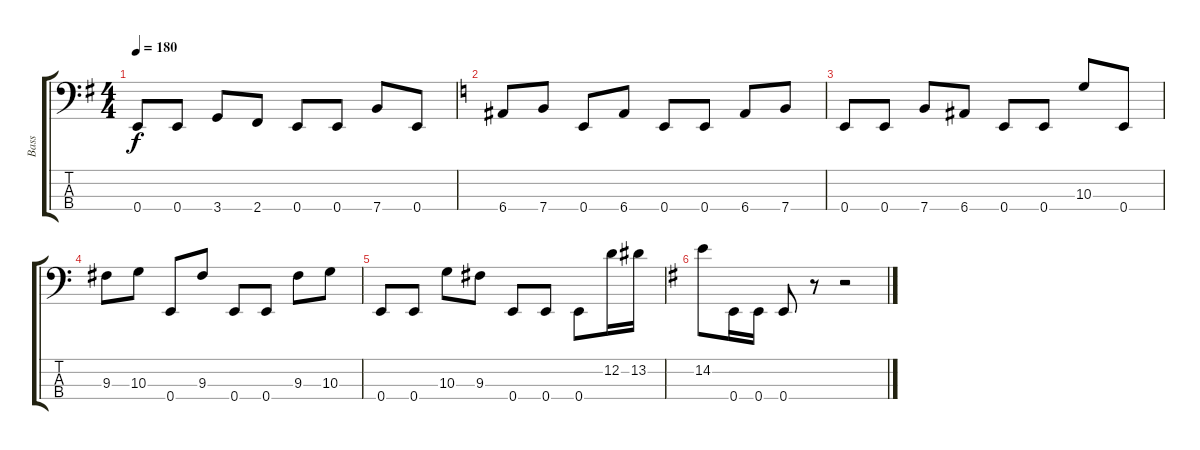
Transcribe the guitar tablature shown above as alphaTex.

\track ("Bass" "Bass") {instrument electricbasspick}
\staff {score tabs}
\tuning (G2 D2 A1 E1) {hide}
\ts (4 4)
\tempo 180
\clef f4
\ks g
0.4.8{dy f} 0.4.8 3.4.8 2.4.8 0.4.8 0.4.8 7.4.8 0.4.8 |
\ks c
6.4.8 7.4.8 0.4.8 6.4.8 0.4.8 0.4.8 6.4.8 7.4.8 |
0.4.8 0.4.8 7.4.8 6.4.8 0.4.8 0.4.8 10.3.8 0.4.8 |
9.3.8 10.3.8 0.4.8 9.3.8 0.4.8 0.4.8 9.3.8 10.3.8 |
0.4.8 0.4.8 10.3.8 9.3.8 0.4.8 0.4.8 0.4.8 12.2.16 13.2.16 |
\ks g
14.2.8 0.4.16 0.4.16 0.4.8 r.8 r.2
